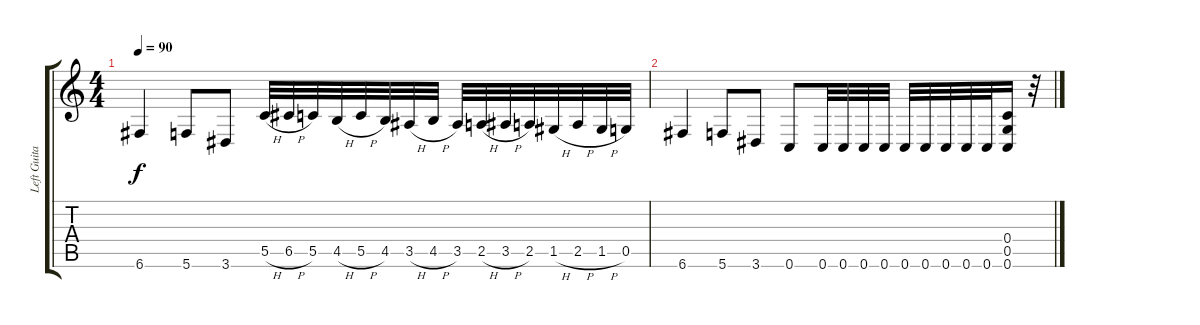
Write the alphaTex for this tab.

\track ("Left Guitar" "Left Guita") {instrument distortionguitar}
\staff {score tabs}
\tuning (D4 A3 F3 C3 G2 C2) {hide}
\ts (4 4)
\tempo 90
\clef g2
\ks c
6.6.4{dy f} 5.6.8 3.6.8 5.5{h}.32 6.5{h}.32 5.5.32 4.5{h}.32 5.5{h}.32 4.5.32 3.5{h}.32 4.5{h}.32 3.5.32 2.5{h}.32 3.5{h}.32 2.5.32 1.5{h}.32 2.5{h}.32 1.5{h}.32 0.5.32 |
6.6.4 5.6.8 3.6.8 0.6.8 0.6.32 0.6.32 0.6.32 0.6.32 0.6.32 0.6.32 0.6.32 0.6.32 0.6.32 (0.4 0.5 0.6).16 r.32
